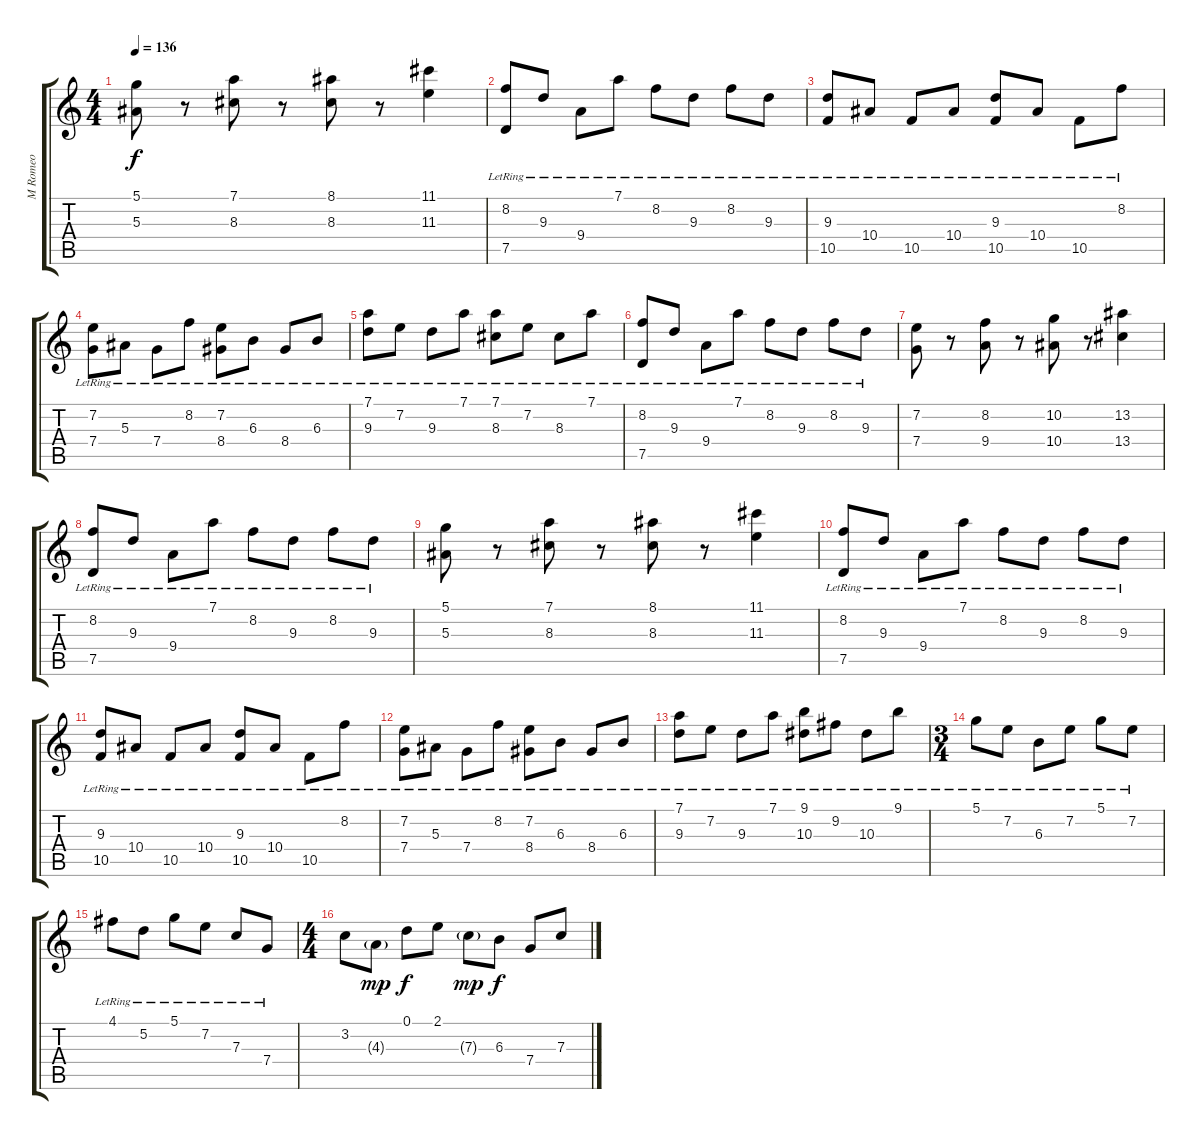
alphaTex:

\track ("M Romeo" "M Romeo") {instrument acousticguitarsteel}
\staff {score tabs}
\tuning (D4 A3 F3 C3 G2 D2) {hide}
\ts (4 4)
\tempo 136
\clef g2
\ks c
(5.1 5.3).8{dy f} r.8 (7.1 8.3).8 r.8 (8.1 8.3).8 r.8 (11.1 11.3).4 |
(8.2{lr} 7.5{lr}).8 9.3{lr}.8 9.4{lr}.8 7.1{lr}.8 8.2{lr}.8 9.3{lr}.8 8.2{lr}.8 9.3{lr}.8 |
(9.3{lr} 10.5{lr}).8 10.4{lr}.8 10.5{lr}.8 10.4{lr}.8 (9.3{lr} 10.5{lr}).8 10.4{lr}.8 10.5{lr}.8 8.2{lr}.8 |
(7.2{lr} 7.4{lr}).8 5.3{lr}.8 7.4{lr}.8 8.2{lr}.8 (7.2{lr} 8.4{lr}).8 6.3{lr}.8 8.4{lr}.8 6.3{lr}.8 |
(7.1{lr} 9.3{lr}).8 7.2{lr}.8 9.3{lr}.8 7.1{lr}.8 (7.1{lr} 8.3{lr}).8 7.2{lr}.8 8.3{lr}.8 7.1{lr}.8 |
(8.2{lr} 7.5{lr}).8 9.3{lr}.8 9.4{lr}.8 7.1{lr}.8 8.2{lr}.8 9.3{lr}.8 8.2{lr}.8 9.3{lr}.8 |
(7.2 7.4).8 r.8 (8.2 9.4).8 r.8 (10.2 10.4).8 r.8 (13.2 13.4).4 |
(8.2{lr} 7.5{lr}).8 9.3{lr}.8 9.4{lr}.8 7.1{lr}.8 8.2{lr}.8 9.3{lr}.8 8.2{lr}.8 9.3{lr}.8 |
(5.1 5.3).8 r.8 (7.1 8.3).8 r.8 (8.1 8.3).8 r.8 (11.1 11.3).4 |
(8.2{lr} 7.5{lr}).8 9.3{lr}.8 9.4{lr}.8 7.1{lr}.8 8.2{lr}.8 9.3{lr}.8 8.2{lr}.8 9.3{lr}.8 |
(9.3{lr} 10.5{lr}).8 10.4{lr}.8 10.5{lr}.8 10.4{lr}.8 (9.3{lr} 10.5{lr}).8 10.4{lr}.8 10.5{lr}.8 8.2{lr}.8 |
(7.2{lr} 7.4{lr}).8 5.3{lr}.8 7.4{lr}.8 8.2{lr}.8 (7.2{lr} 8.4{lr}).8 6.3{lr}.8 8.4{lr}.8 6.3{lr}.8 |
(7.1{lr} 9.3{lr}).8 7.2{lr}.8 9.3{lr}.8 7.1{lr}.8 (9.1{lr} 10.3{lr}).8 9.2{lr}.8 10.3{lr}.8 9.1{lr}.8 |
\ts (3 4)
5.1{lr}.8 7.2{lr}.8 6.3{lr}.8 7.2{lr}.8 5.1{lr}.8 7.2{lr}.8 |
4.1{lr}.8 5.2{lr}.8 5.1{lr}.8 7.2{lr}.8 7.3{lr}.8 7.4{lr}.8 |
\ts (4 4)
3.2.8 4.3{g}.8{dy mp} 0.1.8{dy f} 2.1.8 7.3{g}.8{dy mp} 6.3.8{dy f} 7.4.8 7.3.8
